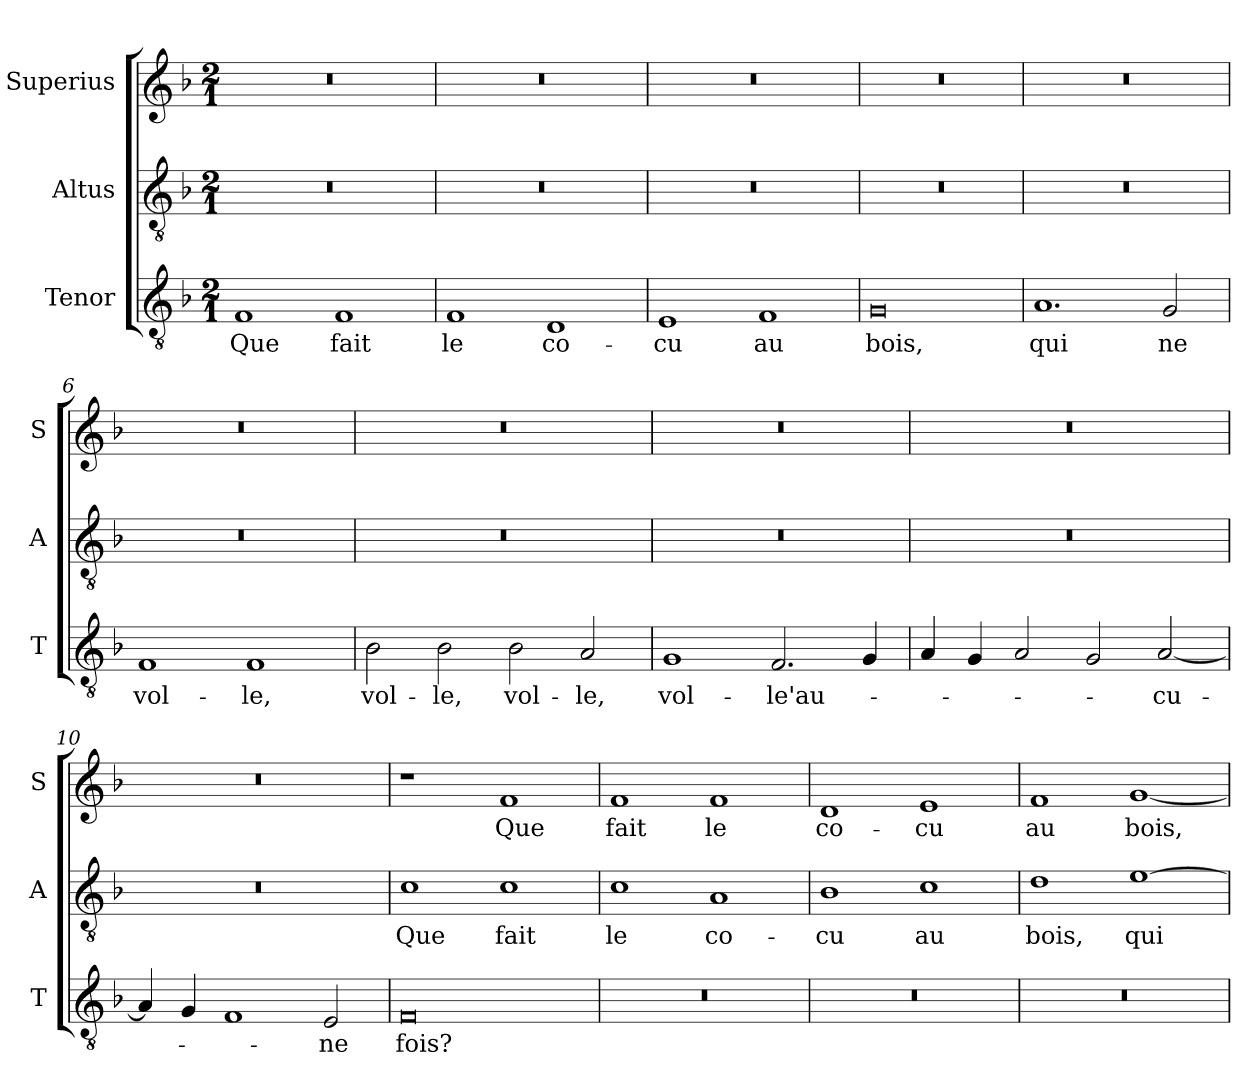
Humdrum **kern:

**kern	**text	**kern	**text	**kern	**text
*part3	*part3	*part2	*part2	*part1	*part1
*staff3	*staff3	*staff2	*staff2	*staff1	*staff1
*I"Tenor	*	*I"Altus	*	*I"Superius	*
*I'T	*	*I'A	*	*I'S	*
*clefGv2	*	*clefGv2	*	*clefG2	*
*k[b-]	*	*k[b-]	*	*k[b-]	*
*F:	*	*F:	*	*F:	*
*M2/1	*	*M2/1	*	*M2/1	*
=1	=1	=1	=1	=1	=1
1F	Que	0r	.	0r	.
1F	fait	.	.	.	.
=2	=2	=2	=2	=2	=2
1F	le	0r	.	0r	.
1D	co-	.	.	.	.
=3	=3	=3	=3	=3	=3
1E	-cu	0r	.	0r	.
1F	au	.	.	.	.
=4	=4	=4	=4	=4	=4
0G	bois,	0r	.	0r	.
=5	=5	=5	=5	=5	=5
1.A	qui	0r	.	0r	.
2G	ne	.	.	.	.
=6	=6	=6	=6	=6	=6
1F	vol-	0r	.	0r	.
1F	-le,	.	.	.	.
=7	=7	=7	=7	=7	=7
2B-	vol-	0r	.	0r	.
2B-	-le,	.	.	.	.
2B-	vol-	.	.	.	.
2A	-le,	.	.	.	.
=8	=8	=8	=8	=8	=8
1G	vol-	0r	.	0r	.
2.F	-le'au-	.	.	.	.
4G	.	.	.	.	.
=9	=9	=9	=9	=9	=9
4A	.	0r	.	0r	.
4G	.	.	.	.	.
2A	.	.	.	.	.
2G	.	.	.	.	.
[2A	-cu-	.	.	.	.
=10	=10	=10	=10	=10	=10
4A]	.	0r	.	0r	.
4G	.	.	.	.	.
1F	.	.	.	.	.
2E	-ne	.	.	.	.
=11	=11	=11	=11	=11	=11
0F	fois?	1c	Que	1r	.
.	.	1c	fait	1f	Que
=12	=12	=12	=12	=12	=12
0r	.	1c	le	1f	fait
.	.	1A	co-	1f	le
=13	=13	=13	=13	=13	=13
0r	.	1B-	-cu	1d	co-
.	.	1c	au	1e	-cu
=14	=14	=14	=14	=14	=14
0r	.	1d	bois,	1f	au
.	.	[1e	qui	[1g	bois,
=	=	=	=	=	=
*-	*-	*-	*-	*-	*-
